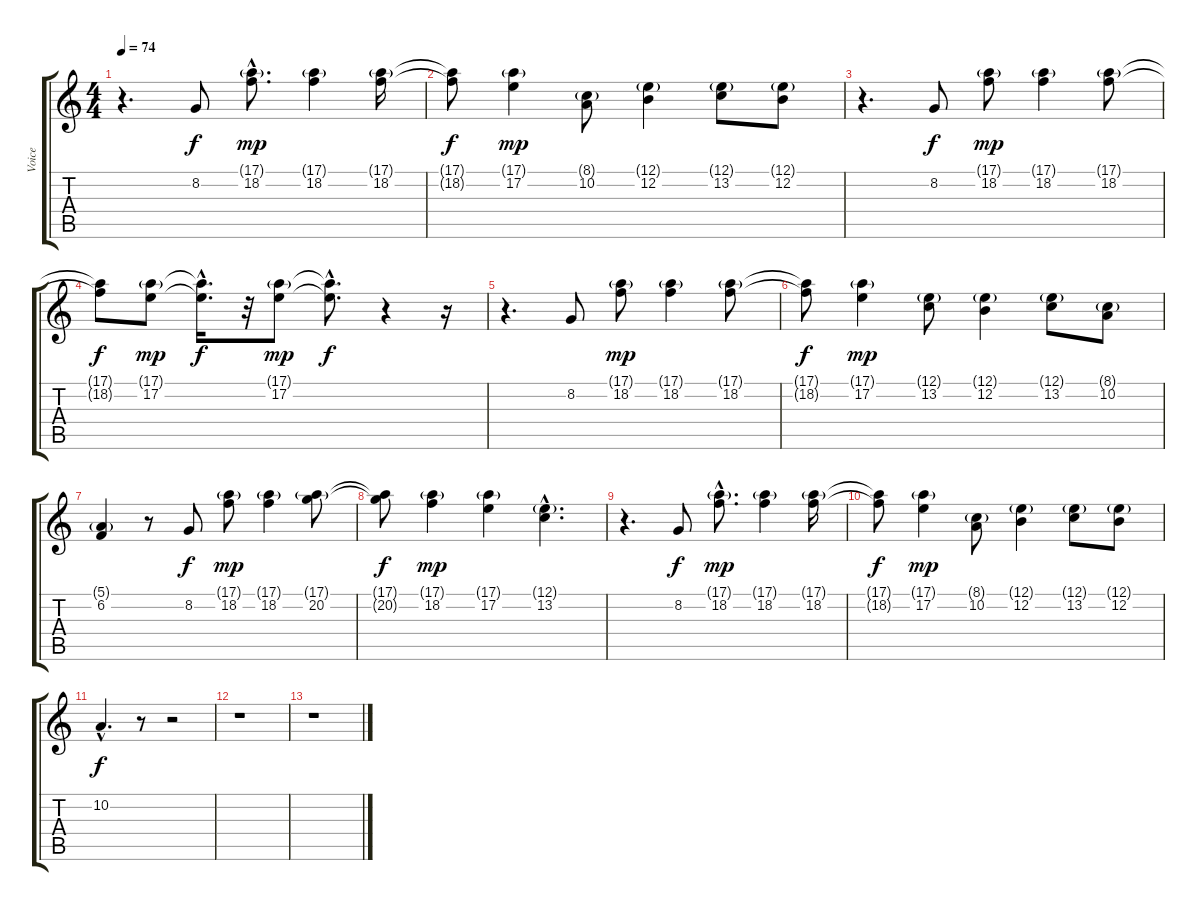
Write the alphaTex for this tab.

\track ("Voice" "Voice") {instrument synthvoice}
\staff {score tabs}
\tuning (E4 B3 G3 D3 A2 E2) {hide}
\ts (4 4)
\tempo 74
\clef g2
\ks c
r.4{d dy mp} 8.2.8{dy f} (17.1{g hac} 18.2{hac}).8{d dy mp} (17.1{g} 18.2).4 (17.1{g} 18.2).16 |
(17.1{t} 18.2{t}).8{dy f} (17.1{g} 17.2).4{dy mp} (8.1{g} 10.2).8 (12.1{g} 12.2).4 (12.1{g} 13.2).8 (12.1{g} 12.2).8 |
r.4{d} 8.2.8{dy f} (17.1{g} 18.2).8{dy mp} (17.1{g} 18.2).4 (17.1{g} 18.2).8 |
(17.1{t} 18.2{t}).8{dy f} (17.1{g} 17.2).8{dy mp} (17.1{hac t} 17.2{hac t}).16{d dy f} r.32 (17.1{g} 17.2).8{dy mp} (17.1{hac t} 17.2{hac t}).8{d dy f} r.4 r.16 |
r.4{d} 8.2.8 (17.1{g} 18.2).8{dy mp} (17.1{g} 18.2).4 (17.1{g} 18.2).8 |
(17.1{t} 18.2{t}).8{dy f} (17.1{g} 17.2).4{dy mp} (12.1{g} 13.2).8 (12.1{g} 12.2).4 (12.1{g} 13.2).8 (8.1{g} 10.2).8 |
(5.1{g} 6.2).4 r.8 8.2.8{dy f} (17.1{g} 18.2).8{dy mp} (17.1{g} 18.2).4 (17.1{g} 20.2).8 |
(17.1{t} 20.2{t}).8{dy f} (17.1{g} 18.2).4{dy mp} (17.1{g} 17.2).4 (12.1{g hac} 13.2{hac}).4{d} |
r.4{d} 8.2.8{dy f} (17.1{g hac} 18.2{hac}).8{d dy mp} (17.1{g} 18.2).4 (17.1{g} 18.2).16 |
(17.1{t} 18.2{t}).8{dy f} (17.1{g} 17.2).4{dy mp} (8.1{g} 10.2).8 (12.1{g} 12.2).4 (12.1{g} 13.2).8 (12.1{g} 12.2).8 |
10.2{hac}.4{d dy f} r.8 r.2 |
r.1 |
r.1
